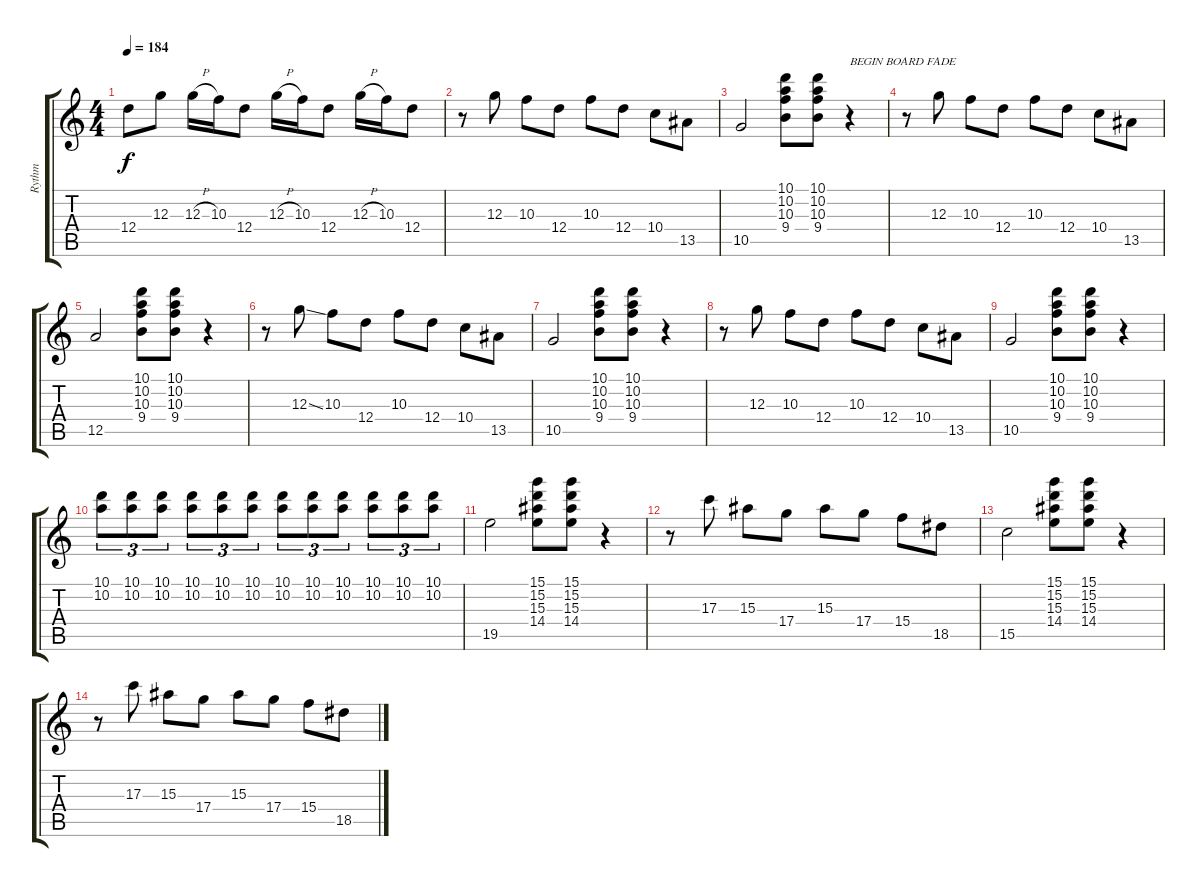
\track ("Rythm" "Rythm") {instrument electricguitarclean}
\staff {score tabs}
\tuning (E4 B3 G3 D3 A2 E2) {hide}
\ts (4 4)
\tempo 184
\clef g2
\ks c
12.4.8{dy f} 12.3.8 12.3{h}.16 10.3.16 12.4.8 12.3{h}.16 10.3.16 12.4.8 12.3{h}.16 10.3.16 12.4.8 |
r.8 12.3.8 10.3.8 12.4.8 10.3.8 12.4.8 10.4.8 13.5.8 |
10.5.2 (10.1 10.2 10.3 9.4).8 (10.1 10.2 10.3 9.4).8 r.4{txt "BEGIN BOARD FADE"} |
r.8 12.3.8 10.3.8 12.4.8 10.3.8 12.4.8 10.4.8 13.5.8 |
12.5.2 (10.1 10.2 10.3 9.4).8 (10.1 10.2 10.3 9.4).8 r.4 |
r.8 12.3{ss}.8 10.3.8 12.4.8 10.3.8 12.4.8 10.4.8 13.5.8 |
10.5.2 (10.1 10.2 10.3 9.4).8 (10.1 10.2 10.3 9.4).8 r.4 |
r.8 12.3.8 10.3.8 12.4.8 10.3.8 12.4.8 10.4.8 13.5.8 |
10.5.2 (10.1 10.2 10.3 9.4).8 (10.1 10.2 10.3 9.4).8 r.4 |
(10.1 10.2).8{tu (3 2)} (10.1 10.2).8{tu (3 2)} (10.1 10.2).8{tu (3 2)} (10.1 10.2).8{tu (3 2)} (10.1 10.2).8{tu (3 2)} (10.1 10.2).8{tu (3 2)} (10.1 10.2).8{tu (3 2)} (10.1 10.2).8{tu (3 2)} (10.1 10.2).8{tu (3 2)} (10.1 10.2).8{tu (3 2)} (10.1 10.2).8{tu (3 2)} (10.1 10.2).8{tu (3 2)} |
19.5.2 (15.1 15.2 15.3 14.4).8 (15.1 15.2 15.3 14.4).8 r.4 |
r.8 17.3.8 15.3.8 17.4.8 15.3.8 17.4.8 15.4.8 18.5.8 |
15.5.2 (15.1 15.2 15.3 14.4).8 (15.1 15.2 15.3 14.4).8 r.4 |
r.8 17.3.8 15.3.8 17.4.8 15.3.8 17.4.8 15.4.8 18.5.8
